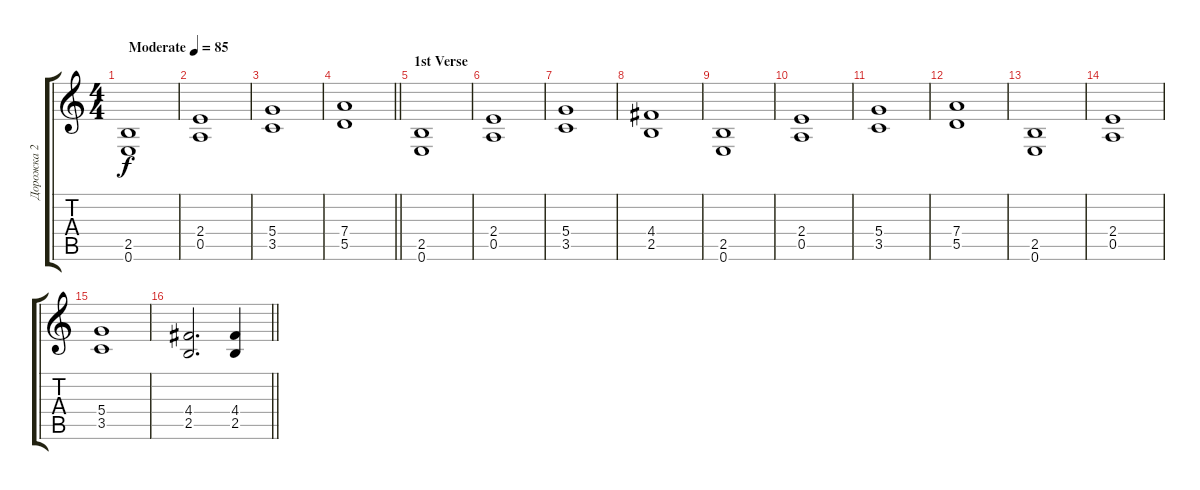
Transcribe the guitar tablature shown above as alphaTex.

\track ("Дорожка 2" "Дорожка 2") {instrument overdrivenguitar}
\staff {score tabs}
\tuning (E4 B3 G3 D3 A2 E2) {hide}
\ts (4 4)
\tempo (85 "Moderate")
\clef g2
\ks c
(2.5 0.6).1{dy f instrument overdrivenguitar} |
(2.4 0.5).1 |
(5.4 3.5).1 |
\barLineRight lightlight
(7.4 5.5).1 |
\section ("" "1st Verse")
(2.5 0.6).1 |
(2.4 0.5).1 |
(5.4 3.5).1 |
(4.4 2.5).1 |
(2.5 0.6).1 |
(2.4 0.5).1 |
(5.4 3.5).1 |
(7.4 5.5).1 |
(2.5 0.6).1 |
(2.4 0.5).1 |
(5.4 3.5).1 |
\barLineRight lightlight
(4.4 2.5).2{d} (4.4 2.5).4
